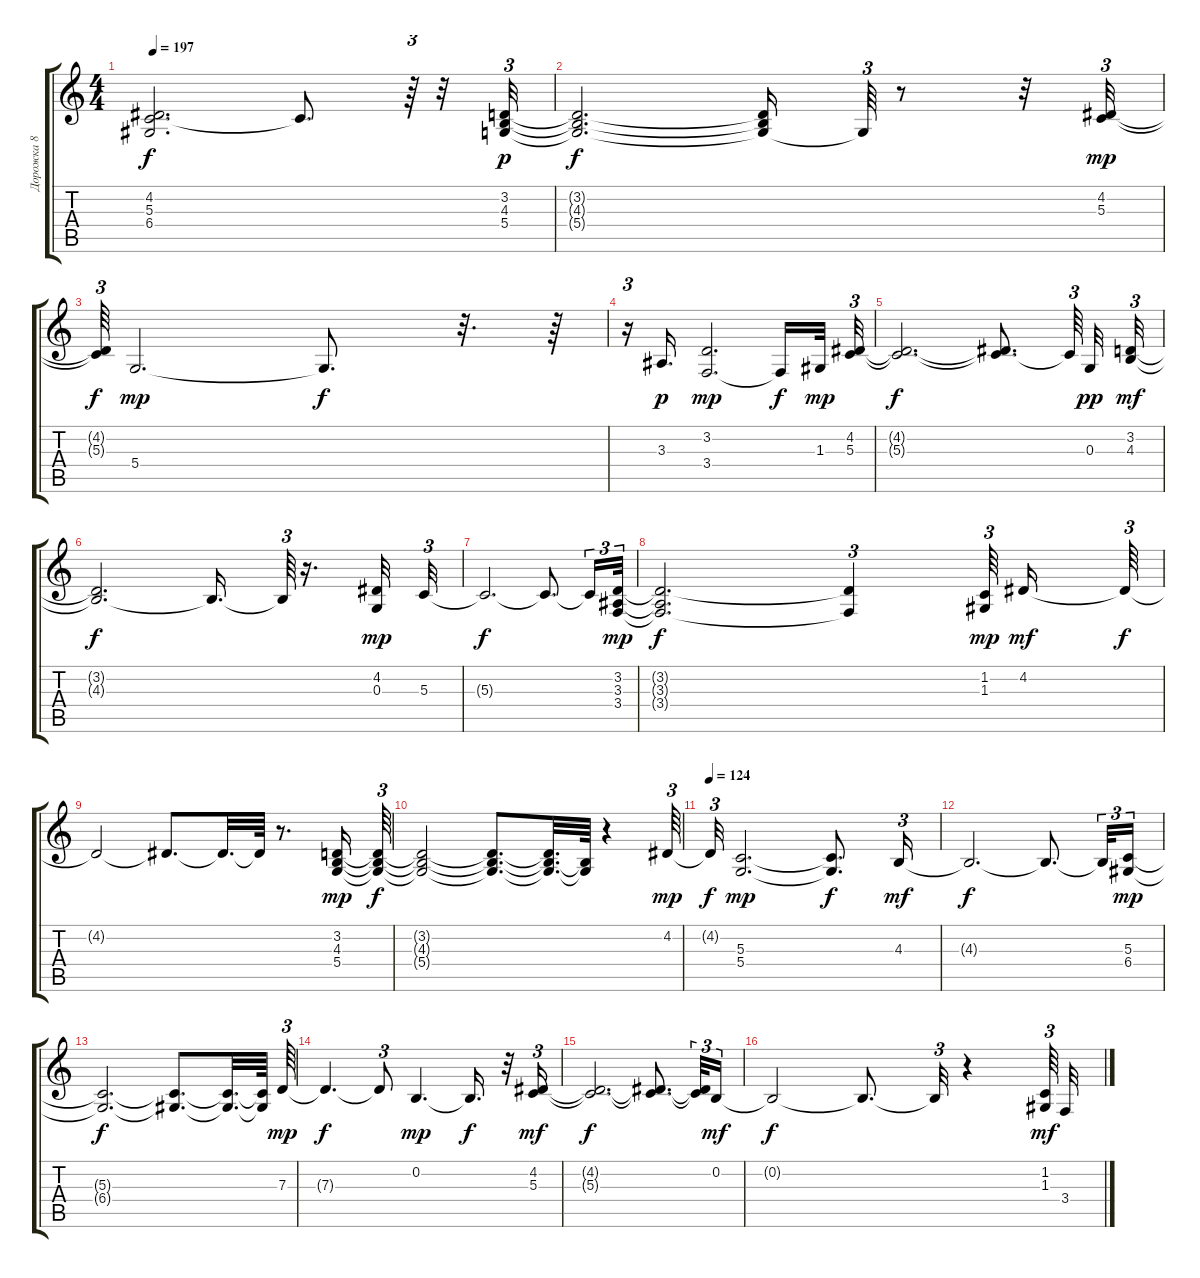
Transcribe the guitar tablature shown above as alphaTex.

\track ("Дорожка 8" "Дорожка 8") {instrument pad2warm}
\staff {score tabs}
\tuning (E4 B3 G3 D3 A2 E2) {hide}
\ts (4 4)
\tempo 197
\clef g2
\ks c
(4.2{t} 5.3{t} 6.4{t}).2{d dy f} 5.3{t}.8{d} r.64{tu (3 2)} r.32 (3.2 4.3 5.4).32{tu (3 2) dy p} |
(3.2{t} 4.3{t} 5.4{t}).2{d dy f} (3.2{t} 4.3{t} 5.4{t}).16 5.4{t}.64{tu (3 2)} r.8 r.32 (4.2 5.3).32{tu (3 2) dy mp} |
(4.2{t} 5.3{t}).64{tu (3 2) dy f} 5.4.2{d dy mp} 5.4{t}.8{d dy f} r.32{d} r.64 |
r.16{tu (3 2)} 3.3.16{d dy p} (3.2 3.4).2{d dy mp} 3.4{t}.16{dy f} 1.3.32{dy mp} (4.2 5.3).32{tu (3 2)} |
(4.2{t} 5.3{t}).2{d dy f} (4.2{t} 5.3{t}).8{d} 5.3{t}.64{tu (3 2) beam splitsecondary} 0.3.32{dy pp} (3.2 4.3).32{tu (3 2) dy mf} |
(3.2{t} 4.3{t}).2{d dy f} 4.3{t}.16{d} 4.3{t}.64{tu (3 2)} r.16{d} (4.2 0.3).32{dy mp} 5.3.32{tu (3 2)} |
5.3{t}.2{d dy f} 5.3{t}.8{d} 5.3{t}.16{tu (3 2)} (3.2 3.3 3.4).32{tu (3 2) dy mp} |
(3.2{t} 3.3{t} 3.4{t}).2{d dy f} (3.2{t} 3.4{t}).4{tu (3 2)} (1.2 1.3).64{tu (3 2) dy mp beam splitsecondary} 4.2.16{dy mf} 4.2{t}.64{tu (3 2) dy f} |
4.2{t}.2 4.2{t}.8{d} 4.2{t}.32{d} 4.2{t}.64 r.8{d} (3.2 4.3 5.4).16{dy mp} (3.2{t} 4.3{t} 5.4{t}).64{tu (3 2) dy f} |
(3.2{t} 4.3{t} 5.4{t}).2 (3.2{t} 4.3{t} 5.4{t}).8{d} (3.2{t} 4.3{t} 5.4{t}).32{d} (4.3{t} 5.4{t}).64 r.4 4.2.64{tu (3 2) dy mp} |
\tempo 124
4.2{t}.32{tu (3 2) dy f} (5.3 5.4).2{d dy mp} (5.3{t} 5.4{t}).8{d dy f} 4.3.16{tu (3 2) dy mf} |
4.3{t}.2{d dy f} 4.3{t}.8{d} 4.3{t}.32{tu (3 2)} (5.3 6.4).16{tu (3 2) dy mp} |
(5.3{t} 6.4{t}).2{d dy f} (5.3{t} 6.4{t}).8{d} (5.3{t} 6.4{t}).32{d} (5.3{t} 6.4{t}).64 7.3.64{tu (3 2) dy mp} |
7.3{t}.4{d dy f} 7.3{t}.8{tu (3 2)} 0.2.4{d dy mp} 0.2{t}.16{d dy f} r.32 (4.2 5.3).16{tu (3 2) dy mf} |
(4.2{t} 5.3{t}).2{d dy f} (4.2{t} 5.3{t}).8{d} (4.2{t} 5.3{t}).32{tu (3 2)} 0.2.16{tu (3 2) dy mf} |
0.2{t}.2{dy f} 0.2{t}.8{d} 0.2{t}.32{tu (3 2)} r.4 (1.2 1.3).64{tu (3 2) dy mf} 3.4.32
